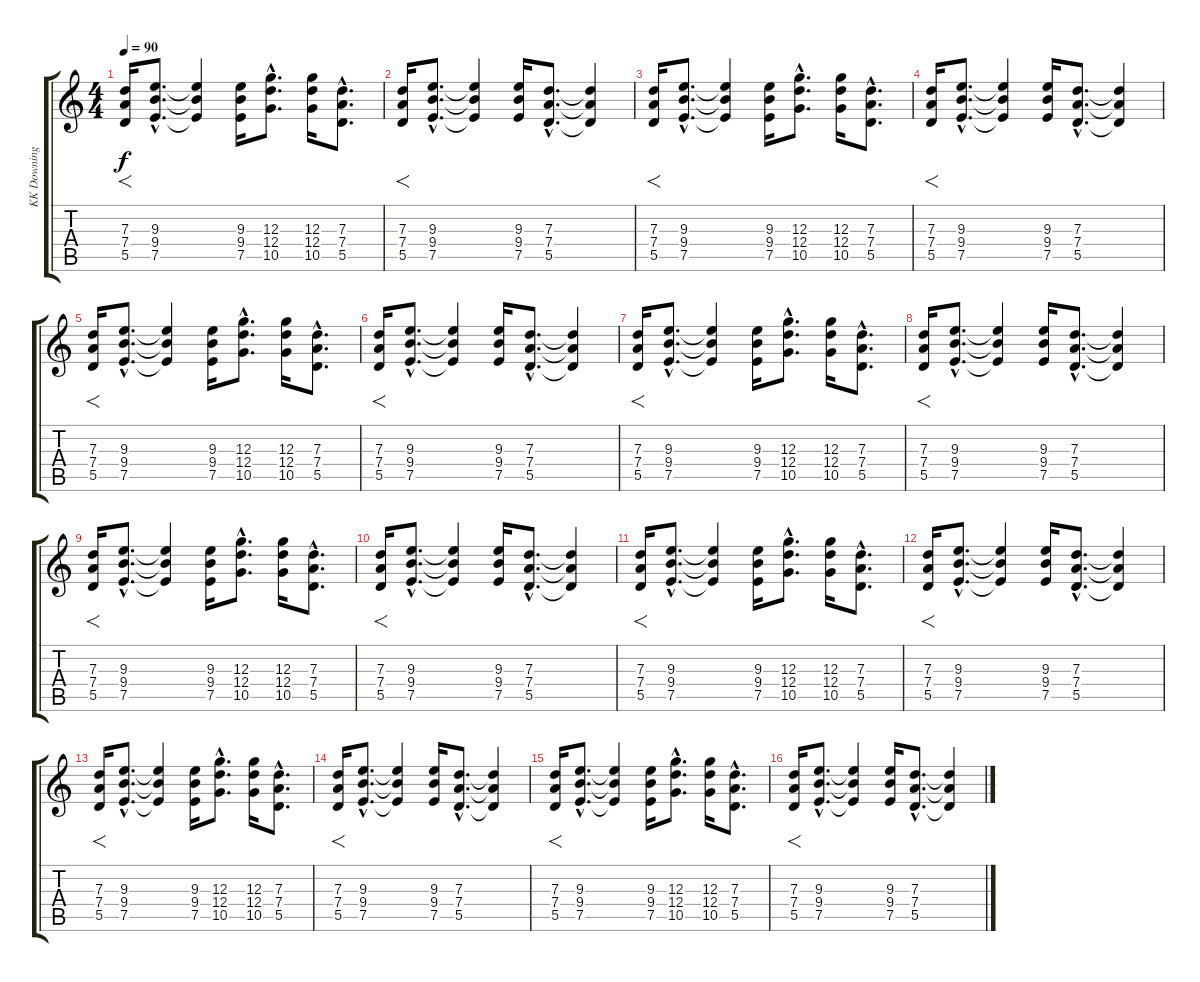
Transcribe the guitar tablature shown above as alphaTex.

\track ("KK Downing" "KK Downing") {instrument distortionguitar}
\staff {score tabs}
\tuning (E4 B3 G3 D3 A2 E2) {hide}
\ts (4 4)
\tempo 90
\clef g2
\ks c
(7.3 7.4 5.5).16{f dy f} (9.3{hac} 9.4{hac} 7.5{hac}).8{d} (9.3{t} 9.4{t} 7.5{t}).4 (9.3 9.4 7.5).16 (12.3{hac} 12.4{hac} 10.5{hac}).8{d} (12.3 12.4 10.5).16 (7.3{hac} 7.4{hac} 5.5{hac}).8{d} |
(7.3 7.4 5.5).16{f} (9.3{hac} 9.4{hac} 7.5{hac}).8{d} (9.3{t} 9.4{t} 7.5{t}).4 (9.3 9.4 7.5).16 (7.3{hac} 7.4{hac} 5.5{hac}).8{d} (7.3{t} 7.4{t} 5.5{t}).4 |
(7.3 7.4 5.5).16{f} (9.3{hac} 9.4{hac} 7.5{hac}).8{d} (9.3{t} 9.4{t} 7.5{t}).4 (9.3 9.4 7.5).16 (12.3{hac} 12.4{hac} 10.5{hac}).8{d} (12.3 12.4 10.5).16 (7.3{hac} 7.4{hac} 5.5{hac}).8{d} |
(7.3 7.4 5.5).16{f} (9.3{hac} 9.4{hac} 7.5{hac}).8{d} (9.3{t} 9.4{t} 7.5{t}).4 (9.3 9.4 7.5).16 (7.3{hac} 7.4{hac} 5.5{hac}).8{d} (7.3{t} 7.4{t} 5.5{t}).4 |
(7.3 7.4 5.5).16{f} (9.3{hac} 9.4{hac} 7.5{hac}).8{d} (9.3{t} 9.4{t} 7.5{t}).4 (9.3 9.4 7.5).16 (12.3{hac} 12.4{hac} 10.5{hac}).8{d} (12.3 12.4 10.5).16 (7.3{hac} 7.4{hac} 5.5{hac}).8{d} |
(7.3 7.4 5.5).16{f} (9.3{hac} 9.4{hac} 7.5{hac}).8{d} (9.3{t} 9.4{t} 7.5{t}).4 (9.3 9.4 7.5).16 (7.3{hac} 7.4{hac} 5.5{hac}).8{d} (7.3{t} 7.4{t} 5.5{t}).4 |
(7.3 7.4 5.5).16{f} (9.3{hac} 9.4{hac} 7.5{hac}).8{d} (9.3{t} 9.4{t} 7.5{t}).4 (9.3 9.4 7.5).16 (12.3{hac} 12.4{hac} 10.5{hac}).8{d} (12.3 12.4 10.5).16 (7.3{hac} 7.4{hac} 5.5{hac}).8{d} |
(7.3 7.4 5.5).16{f} (9.3{hac} 9.4{hac} 7.5{hac}).8{d} (9.3{t} 9.4{t} 7.5{t}).4 (9.3 9.4 7.5).16 (7.3{hac} 7.4{hac} 5.5{hac}).8{d} (7.3{t} 7.4{t} 5.5{t}).4 |
(7.3 7.4 5.5).16{f} (9.3{hac} 9.4{hac} 7.5{hac}).8{d} (9.3{t} 9.4{t} 7.5{t}).4 (9.3 9.4 7.5).16 (12.3{hac} 12.4{hac} 10.5{hac}).8{d} (12.3 12.4 10.5).16 (7.3{hac} 7.4{hac} 5.5{hac}).8{d} |
(7.3 7.4 5.5).16{f} (9.3{hac} 9.4{hac} 7.5{hac}).8{d} (9.3{t} 9.4{t} 7.5{t}).4 (9.3 9.4 7.5).16 (7.3{hac} 7.4{hac} 5.5{hac}).8{d} (7.3{t} 7.4{t} 5.5{t}).4 |
(7.3 7.4 5.5).16{f} (9.3{hac} 9.4{hac} 7.5{hac}).8{d} (9.3{t} 9.4{t} 7.5{t}).4 (9.3 9.4 7.5).16 (12.3{hac} 12.4{hac} 10.5{hac}).8{d} (12.3 12.4 10.5).16 (7.3{hac} 7.4{hac} 5.5{hac}).8{d} |
(7.3 7.4 5.5).16{f} (9.3{hac} 9.4{hac} 7.5{hac}).8{d} (9.3{t} 9.4{t} 7.5{t}).4 (9.3 9.4 7.5).16 (7.3{hac} 7.4{hac} 5.5{hac}).8{d} (7.3{t} 7.4{t} 5.5{t}).4 |
(7.3 7.4 5.5).16{f} (9.3{hac} 9.4{hac} 7.5{hac}).8{d} (9.3{t} 9.4{t} 7.5{t}).4 (9.3 9.4 7.5).16 (12.3{hac} 12.4{hac} 10.5{hac}).8{d} (12.3 12.4 10.5).16 (7.3{hac} 7.4{hac} 5.5{hac}).8{d} |
(7.3 7.4 5.5).16{f} (9.3{hac} 9.4{hac} 7.5{hac}).8{d} (9.3{t} 9.4{t} 7.5{t}).4 (9.3 9.4 7.5).16 (7.3{hac} 7.4{hac} 5.5{hac}).8{d} (7.3{t} 7.4{t} 5.5{t}).4 |
(7.3 7.4 5.5).16{f} (9.3{hac} 9.4{hac} 7.5{hac}).8{d} (9.3{t} 9.4{t} 7.5{t}).4 (9.3 9.4 7.5).16 (12.3{hac} 12.4{hac} 10.5{hac}).8{d} (12.3 12.4 10.5).16 (7.3{hac} 7.4{hac} 5.5{hac}).8{d} |
(7.3 7.4 5.5).16{f} (9.3{hac} 9.4{hac} 7.5{hac}).8{d} (9.3{t} 9.4{t} 7.5{t}).4 (9.3 9.4 7.5).16 (7.3{hac} 7.4{hac} 5.5{hac}).8{d} (7.3{t} 7.4{t} 5.5{t}).4
